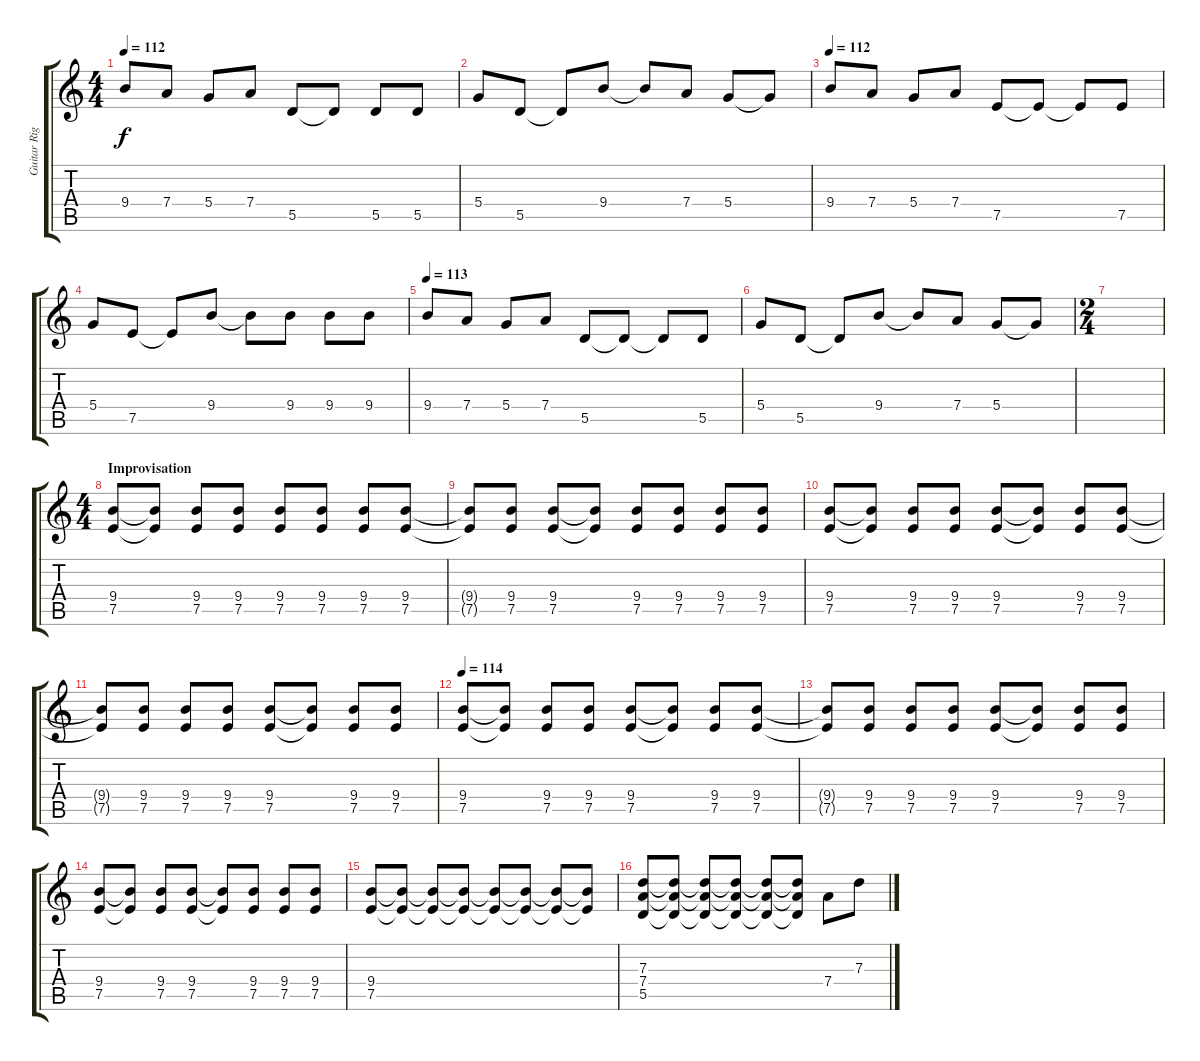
\track ("Guitar Right" "Guitar Rig") {instrument acousticguitarsteel}
\staff {score tabs}
\tuning (E4 B3 G3 D3 A2 E2) {hide}
\ts (4 4)
\tempo 112
\clef g2
\ks c
9.4.8{dy f} 7.4.8 5.4.8 7.4.8 5.5.8 5.5{t}.8 5.5.8 5.5.8 |
5.4.8 5.5.8 5.5{t}.8 9.4.8 9.4{t}.8 7.4.8 5.4.8 5.4{t}.8 |
\tempo 112
9.4.8 7.4.8 5.4.8 7.4.8 7.5.8 7.5{t}.8 7.5{t}.8 7.5.8 |
5.4.8 7.5.8 7.5{t}.8 9.4.8 9.4{t}.8 9.4.8 9.4.8 9.4.8 |
\tempo 113
9.4.8 7.4.8 5.4.8 7.4.8 5.5.8 5.5{t}.8 5.5{t}.8 5.5.8 |
5.4.8 5.5.8 5.5{t}.8 9.4.8 9.4{t}.8 7.4.8 5.4.8 5.4{t}.8 |
\ts (2 4)
|
\ts (4 4)
\section ("" "Improvisation")
(9.4 7.5).8 (9.4{t} 7.5{t}).8 (9.4 7.5).8 (9.4 7.5).8 (9.4 7.5).8 (9.4 7.5).8 (9.4 7.5).8 (9.4 7.5).8 |
(9.4{t} 7.5{t}).8 (9.4 7.5).8 (9.4 7.5).8 (9.4{t} 7.5{t}).8 (9.4 7.5).8 (9.4 7.5).8 (9.4 7.5).8 (9.4 7.5).8 |
(9.4 7.5).8 (9.4{t} 7.5{t}).8 (9.4 7.5).8 (9.4 7.5).8 (9.4 7.5).8 (9.4{t} 7.5{t}).8 (9.4 7.5).8 (9.4 7.5).8 |
(9.4{t} 7.5{t}).8 (9.4 7.5).8 (9.4 7.5).8 (9.4 7.5).8 (9.4 7.5).8 (9.4{t} 7.5{t}).8 (9.4 7.5).8 (9.4 7.5).8 |
\tempo 114
(9.4 7.5).8 (9.4{t} 7.5{t}).8 (9.4 7.5).8 (9.4 7.5).8 (9.4 7.5).8 (9.4{t} 7.5{t}).8 (9.4 7.5).8 (9.4 7.5).8 |
(9.4{t} 7.5{t}).8 (9.4 7.5).8 (9.4 7.5).8 (9.4 7.5).8 (9.4 7.5).8 (9.4{t} 7.5{t}).8 (9.4 7.5).8 (9.4 7.5).8 |
(9.4 7.5).8 (9.4{t} 7.5{t}).8 (9.4 7.5).8 (9.4 7.5).8 (9.4{t} 7.5{t}).8 (9.4 7.5).8 (9.4 7.5).8 (9.4 7.5).8 |
(9.4 7.5).8 (9.4{t} 7.5{t}).8 (9.4{t} 7.5{t}).8 (9.4{t} 7.5{t}).8 (9.4{t} 7.5{t}).8 (9.4{t} 7.5{t}).8 (9.4{t} 7.5{t}).8 (9.4{t} 7.5{t}).8 |
(7.3 7.4 5.5).8 (7.3{t} 7.4{t} 5.5{t}).8 (7.3{t} 7.4{t} 5.5{t}).8 (7.3{t} 7.4{t} 5.5{t}).8 (7.3{t} 7.4{t} 5.5{t}).8 (7.3{t} 7.4{t} 5.5{t}).8 7.4.8 7.3.8
